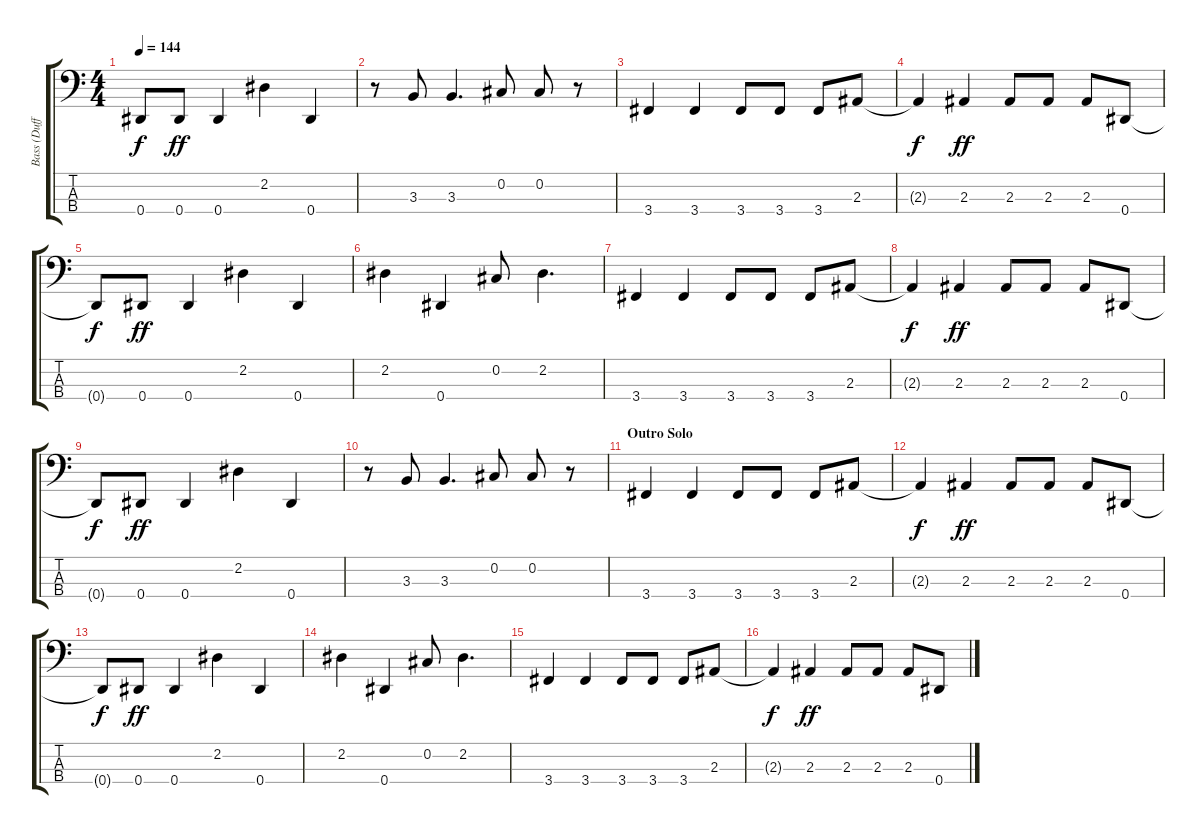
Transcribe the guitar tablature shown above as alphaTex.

\track ("Bass (Duff)" "Bass (Duff") {instrument electricbasspick}
\staff {score tabs}
\tuning (Gb2 Db2 Ab1 Eb1) {hide}
\ts (4 4)
\tempo 144
\clef f4
\ks c
0.4{t}.8{dy f} 0.4.8{dy ff} 0.4.4 2.2.4 0.4.4 |
r.8 3.3.8 3.3.4{d} 0.2.8 0.2.8 r.8 |
3.4.4 3.4.4 3.4.8 3.4.8 3.4.8 2.3.8 |
2.3{t}.4{dy f} 2.3.4{dy ff} 2.3.8 2.3.8 2.3.8 0.4.8 |
0.4{t}.8{dy f} 0.4.8{dy ff} 0.4.4 2.2.4 0.4.4 |
2.2.4 0.4.4 0.2.8 2.2.4{d} |
3.4.4 3.4.4 3.4.8 3.4.8 3.4.8 2.3.8 |
2.3{t}.4{dy f} 2.3.4{dy ff} 2.3.8 2.3.8 2.3.8 0.4.8 |
0.4{t}.8{dy f} 0.4.8{dy ff} 0.4.4 2.2.4 0.4.4 |
r.8 3.3.8 3.3.4{d} 0.2.8 0.2.8 r.8 |
\section ("" "Outro Solo")
3.4.4 3.4.4 3.4.8 3.4.8 3.4.8 2.3.8 |
2.3{t}.4{dy f} 2.3.4{dy ff} 2.3.8 2.3.8 2.3.8 0.4.8 |
0.4{t}.8{dy f} 0.4.8{dy ff} 0.4.4 2.2.4 0.4.4 |
2.2.4 0.4.4 0.2.8 2.2.4{d} |
3.4.4 3.4.4 3.4.8 3.4.8 3.4.8 2.3.8 |
2.3{t}.4{dy f} 2.3.4{dy ff} 2.3.8 2.3.8 2.3.8 0.4.8
